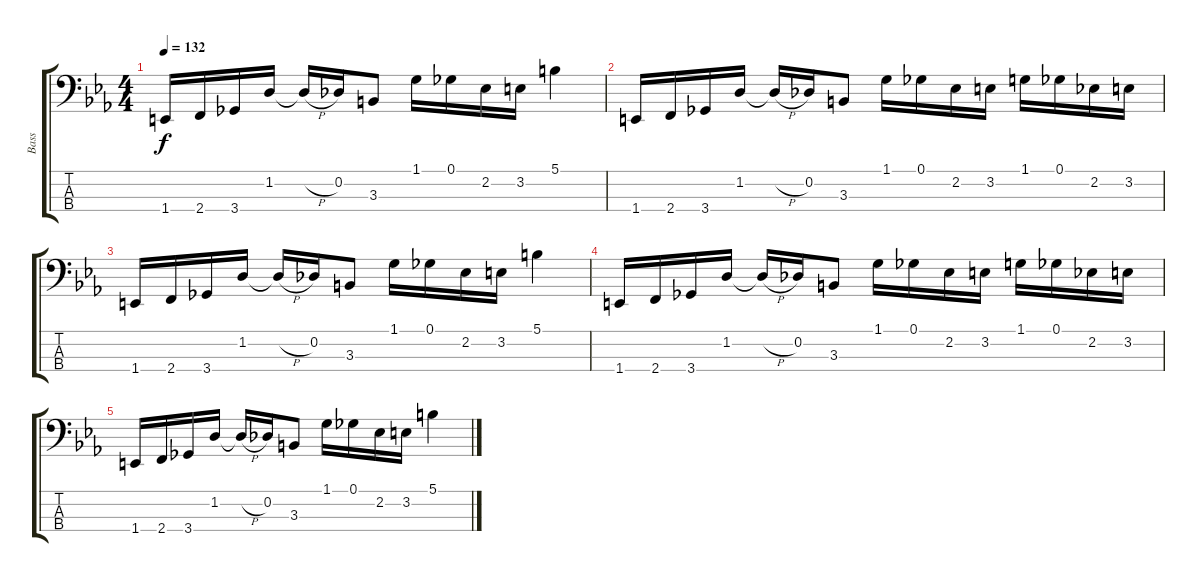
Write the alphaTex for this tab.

\track ("Bass" "Bass") {instrument electricbasspick}
\staff {score tabs}
\tuning (Gb2 Db2 Ab1 Eb1) {hide}
\ts (4 4)
\tempo 132
\clef f4
\ks eb
1.4.16{dy f} 2.4.16 3.4.16 1.2.16 1.2{h t}.16 0.2.16 3.3.8 1.1.16 0.1.16 2.2.16 3.2.16 5.1.4 |
1.4.16 2.4.16 3.4.16 1.2.16 1.2{h t}.16 0.2.16 3.3.8 1.1.16 0.1.16 2.2.16 3.2.16 1.1.16 0.1.16 2.2.16 3.2.16 |
1.4.16 2.4.16 3.4.16 1.2.16 1.2{h t}.16 0.2.16 3.3.8 1.1.16 0.1.16 2.2.16 3.2.16 5.1.4 |
1.4.16 2.4.16 3.4.16 1.2.16 1.2{h t}.16 0.2.16 3.3.8 1.1.16 0.1.16 2.2.16 3.2.16 1.1.16 0.1.16 2.2.16 3.2.16 |
1.4.16 2.4.16 3.4.16 1.2.16 1.2{h t}.16 0.2.16 3.3.8 1.1.16 0.1.16 2.2.16 3.2.16 5.1.4
